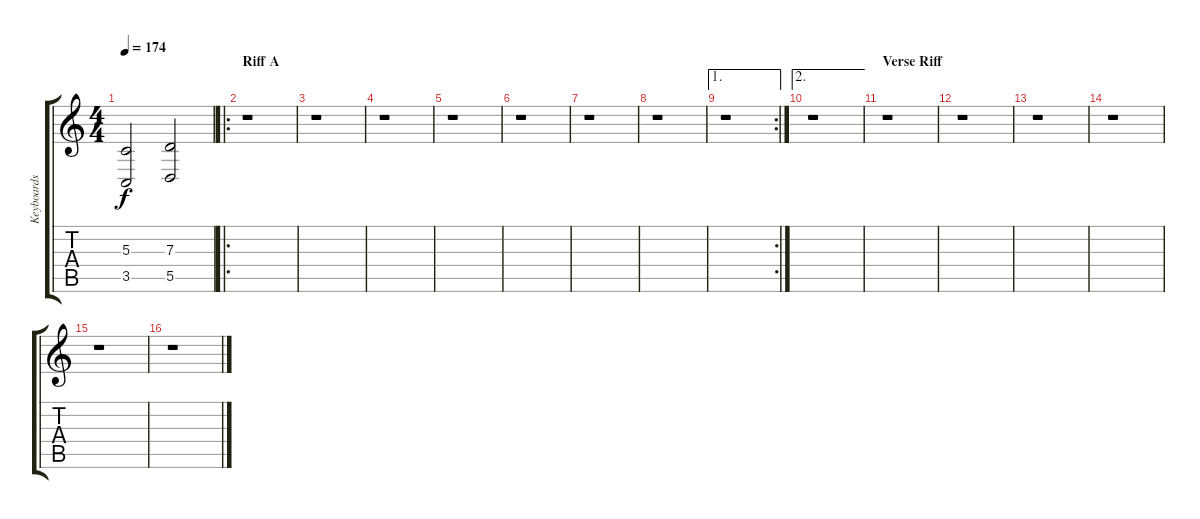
\track ("Keyboards 2" "Keyboards ") {instrument synthstrings1}
\staff {score tabs}
\tuning (E4 B3 G3 D3 A2 E2) {hide}
\ts (4 4)
\tempo 174
\clef g2
\ks c
(5.3 3.5).2{dy f} (7.3 5.5).2 |
\ro
\section ("" "Riff A")
r.1 |
r.1 |
r.1 |
r.1 |
r.1 |
r.1 |
r.1 |
\ae 1
\rc 2
r.1 |
\ae 2
r.1 |
\section ("" "Verse Riff")
r.1 |
r.1 |
r.1 |
r.1 |
r.1 |
r.1
